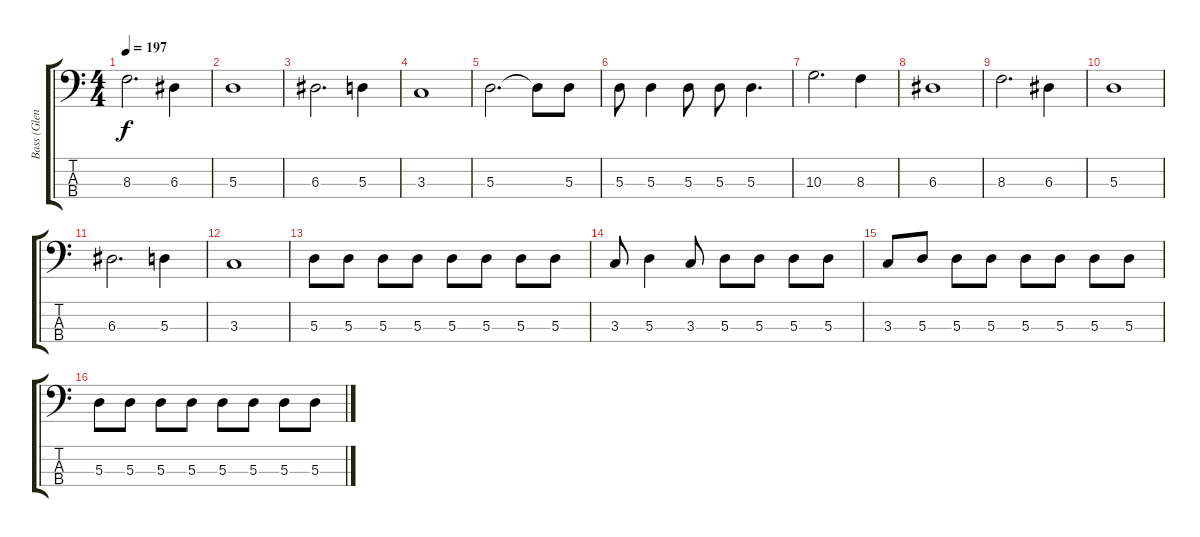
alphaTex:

\track ("Bass (Glenn)" "Bass (Glen") {instrument electricbasspick}
\staff {score tabs}
\tuning (G2 D2 A1 E1) {hide}
\ts (4 4)
\tempo 197
\clef f4
\ks c
8.3.2{d dy f} 6.3.4 |
5.3.1 |
6.3.2{d} 5.3.4 |
3.3.1 |
5.3.2{d} 5.3{t}.8 5.3.8 |
5.3.8 5.3.4 5.3.8 5.3.8 5.3.4{d} |
10.3.2{d} 8.3.4 |
6.3.1 |
8.3.2{d} 6.3.4 |
5.3.1 |
6.3.2{d} 5.3.4 |
3.3.1 |
5.3.8 5.3.8 5.3.8 5.3.8 5.3.8 5.3.8 5.3.8 5.3.8 |
3.3.8 5.3.4 3.3.8 5.3.8 5.3.8 5.3.8 5.3.8 |
3.3.8 5.3.8 5.3.8 5.3.8 5.3.8 5.3.8 5.3.8 5.3.8 |
5.3.8 5.3.8 5.3.8 5.3.8 5.3.8 5.3.8 5.3.8 5.3.8
